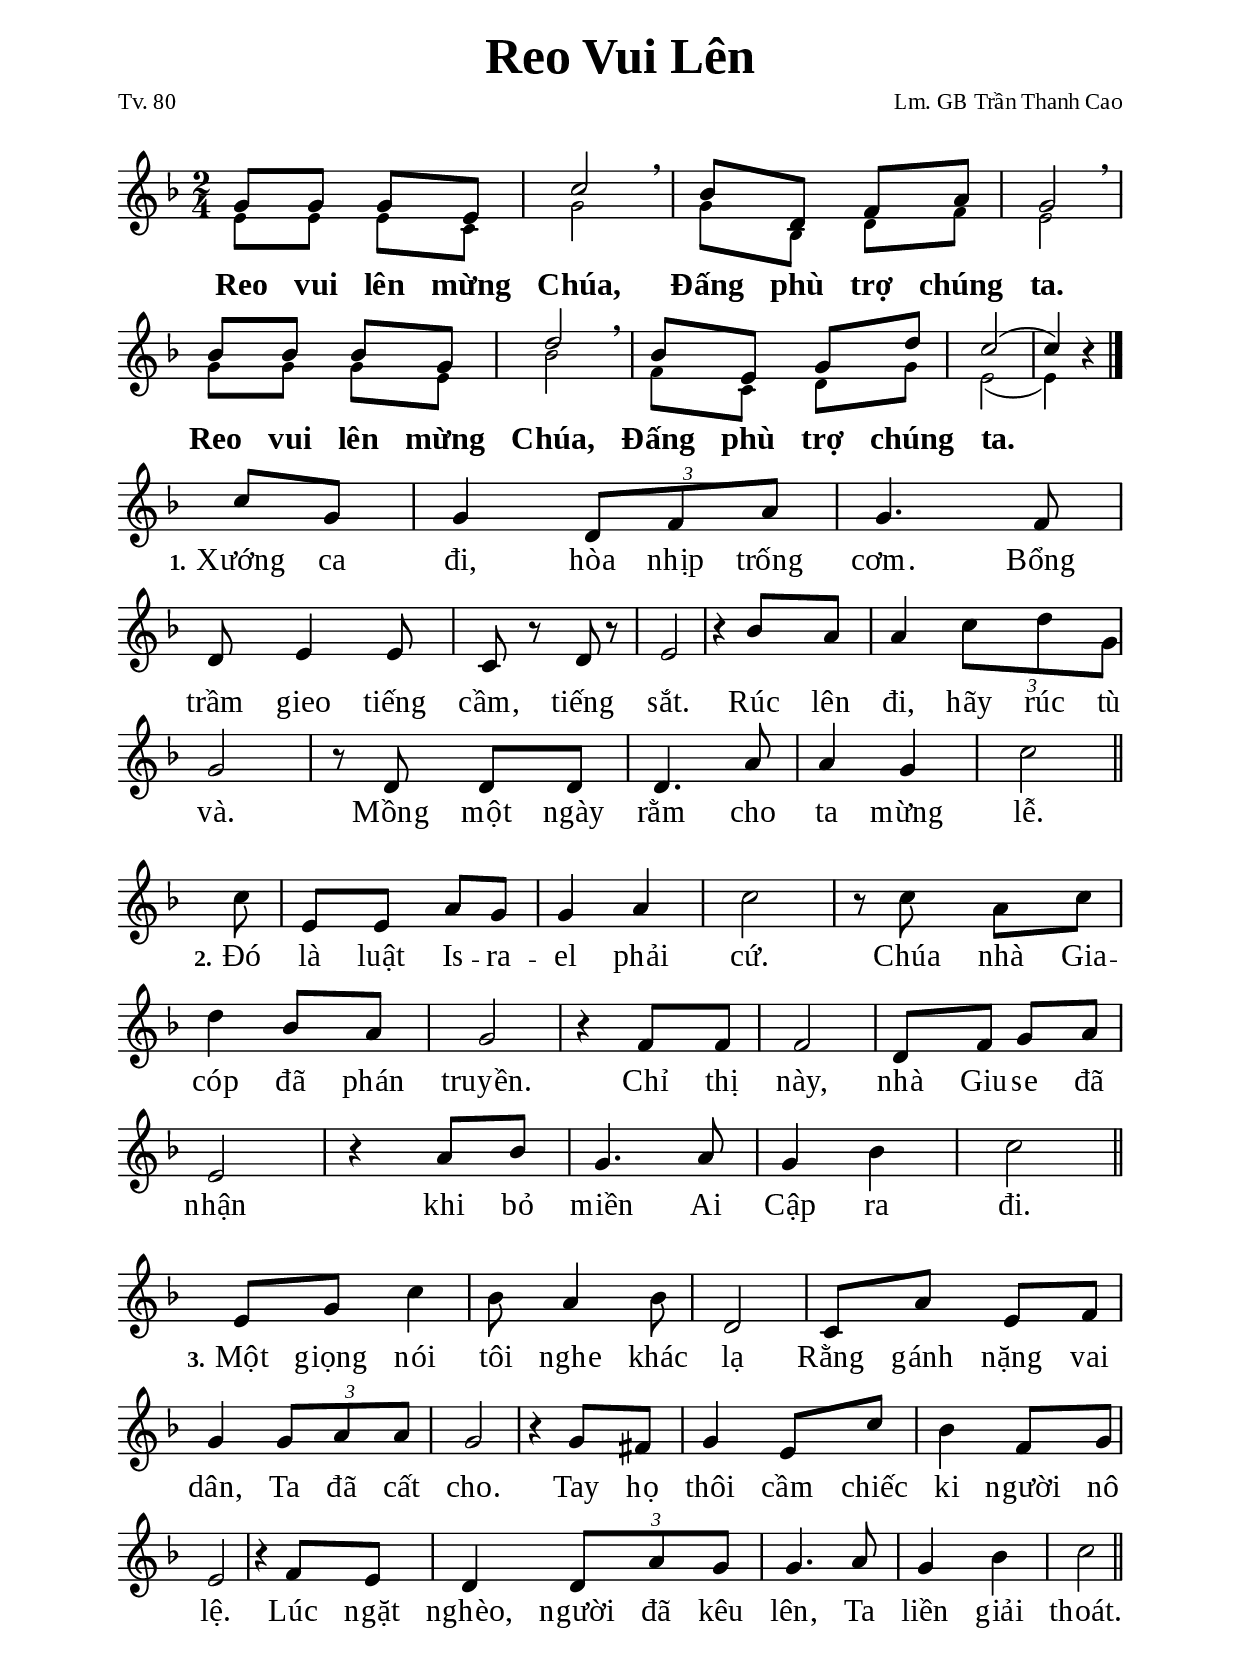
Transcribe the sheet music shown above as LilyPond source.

% Cài đặt chung
\version "2.20.0"
\include "english.ly"

\header {
  title = \markup { \fontsize #3 "Reo Vui Lên" }
  poet = "Tv. 80"
  composer = "Lm. GB Trần Thanh Cao"
  arranger = " "
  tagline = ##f
}

\paper {
  #(set-paper-size "a4")
  top-margin = 10\mm
  bottom-margin = 10\mm
  left-margin = 20\mm
  right-margin = 20\mm
  indent = #0
  #(define fonts
    (make-pango-font-tree
      "Liberation Serif"
      "Liberation Serif"
      "Liberation Serif"
      (/ 20 20)))
  page-count = #1
}

% Nhạc điệp khúc
nhacDiepKhucSop = \relative c'' {
  g8 g g e |
  c'2 \breathe |
  bf8 d, f a |
  g2 \breathe |
  bf8 bf bf g |
  d'2 \breathe |
  bf8 e, g d' |
  c2 ( |
  c4) r \bar "|."
}

nhacDiepKhucBas = \relative c' {
  e8 e e c |
  g'2 |
  g8 bf, d f |
  e2 |
  g8 g g e |
  bf'2 |
  f8 c d g |
  e2 ( |
  e4) r
}

% Nhạc phiên khúc
nhacPhienKhucMot = \relative c'' {
  \partial 4 c8 g |
  g4 \tuplet 3/2 { d8 f a } |
  g4. f8 |
  d e4 e8 |
  c r d r |
  e2 |
  r4 bf'8 a |
  a4 \tuplet 3/2 { c8 d g, } |
  g2 |
  r8 d d d |
  d4. a'8 |
  a4 g |
  c2 \bar "||"
}

nhacPhienKhucHai = \relative c'' {
  \partial 8 c8 |
  e, e a g |
  g4 a |
  c2 |
  r8 c a c |
  d4 bf8 a |
  g2 |
  r4 f8 f |
  f2 |
  d8 f g a |
  e2 |
  r4 a8 bf |
  g4. a8 |
  g4 bf |
  c2 \bar "||"
}

nhacPhienKhucBa = \relative c' {
  e8 g c4 |
  bf8 a4 bf8 |
  d,2 |
  c8 a' e f |
  g4 \tuplet 3/2 { g8 a a } |
  g2 |
  r4 g8 fs |
  g4 e8 c' |
  bf4 f8 g |
  e2 |
  r4 f8 e |
  d4 \tuplet 3/2 { d8 a' g } |
  g4. a8 |
  g4 bf |
  c2 \bar "||"
}

% Lời điệp khúc
loiDiepKhuc = \lyricmode {
  Reo vui lên mừng Chúa, Đấng phù trợ chúng ta.
  Reo vui lên mừng Chúa, Đấng phù trợ chúng ta.
}

% Lời phiên khúc
loiPhienKhucMot = \lyricmode {
  \set stanza = #"1."
  Xướng ca đi, hòa nhịp trống cơm.
  Bổng trầm gieo tiếng cầm, tiếng sắt.
  Rúc lên đi, hãy rúc tù và.
  Mồng một ngày rằm cho ta mừng lễ.
}

loiPhienKhucHai = \lyricmode {
  \set stanza = #"2."
  Đó là luật Is -- ra -- el phải cứ.
  Chúa nhà Gia -- cóp đã phán truyền.
  Chỉ thị này, nhà Giu -- se đã nhận
  khi bỏ miền Ai Cập ra đi.
}

loiPhienKhucBa = \lyricmode {
  \set stanza = #"3."
  Một giọng nói tôi nghe khác lạ
  Rằng gánh nặng vai dân, Ta đã cất cho.
  Tay họ thôi cầm chiếc ki người nô lệ.
  Lúc ngặt nghèo, người đã kêu lên, Ta liền giải thoát.
}


% Dàn trang
\score {
  \new ChoirStaff <<
    \new Staff = diepKhuc \with {
        \consists "Merge_rests_engraver"
        \magnifyStaff #(magstep +1)
      }
      <<
      \new Voice = beSop {
        \voiceOne \key f \major \time 2/4 \nhacDiepKhucSop
      }
      \new Voice = beBas {
        \override NoteHead.font-size = #-2
        \voiceTwo \key f \major \time 2/4 \nhacDiepKhucBas
      }
    >>
    \new Lyrics \lyricsto beSop \loiDiepKhuc
  >>
  \layout {
    \override Lyrics.LyricText.font-series = #'bold
    \override Lyrics.LyricText.font-size = #+3
    \override Lyrics.LyricSpace.minimum-distance = #2.5
    \override Score.BarNumber.break-visibility = ##(#f #f #f)
    \override Score.SpacingSpanner.uniform-stretching = ##t
  }
}

\score {
  \new ChoirStaff <<
    \new Staff = phienKhuc \with {
        \magnifyStaff #(magstep +1)
      }
      <<
      \new Voice = beSop {
        \key f \major \time 2/4 \nhacPhienKhucMot
      }
    >>
    \new Lyrics \lyricsto beSop \loiPhienKhucMot
  >>
  \layout {
    \override Staff.TimeSignature.transparent = ##t
    \override Lyrics.LyricText.font-size = #+3
    \override Lyrics.LyricSpace.minimum-distance = #3.0
    \override Score.BarNumber.break-visibility = ##(#f #f #f)
    \override Score.SpacingSpanner.uniform-stretching = ##t
  }
}

\score {
  \new ChoirStaff <<
    \new Staff = phienKhuc \with {
        \magnifyStaff #(magstep +1)
      }
      <<
      \new Voice = beSop {
        \key f \major \time 2/4 \nhacPhienKhucHai
      }
    >>
    \new Lyrics \lyricsto beSop \loiPhienKhucHai
  >>
  \layout {
    \override Staff.TimeSignature.transparent = ##t
    \override Lyrics.LyricText.font-size = #+3
    \override Lyrics.LyricSpace.minimum-distance = #3.5
    \override Score.BarNumber.break-visibility = ##(#f #f #f)
    \override Score.SpacingSpanner.uniform-stretching = ##t
  }
}

\score {
  \new ChoirStaff <<
    \new Staff = phienKhuc \with {
        \magnifyStaff #(magstep +1)
      }
      <<
      \new Voice = beSop {
        \key f \major \time 2/4 \nhacPhienKhucBa
      }
    >>
    \new Lyrics \lyricsto beSop \loiPhienKhucBa
  >>
  \layout {
    \override Staff.TimeSignature.transparent = ##t
    \override Lyrics.LyricText.font-size = #+3
    \override Lyrics.LyricSpace.minimum-distance = #2.5
    \override Score.BarNumber.break-visibility = ##(#f #f #f)
    \override Score.SpacingSpanner.uniform-stretching = ##t
  }
}
